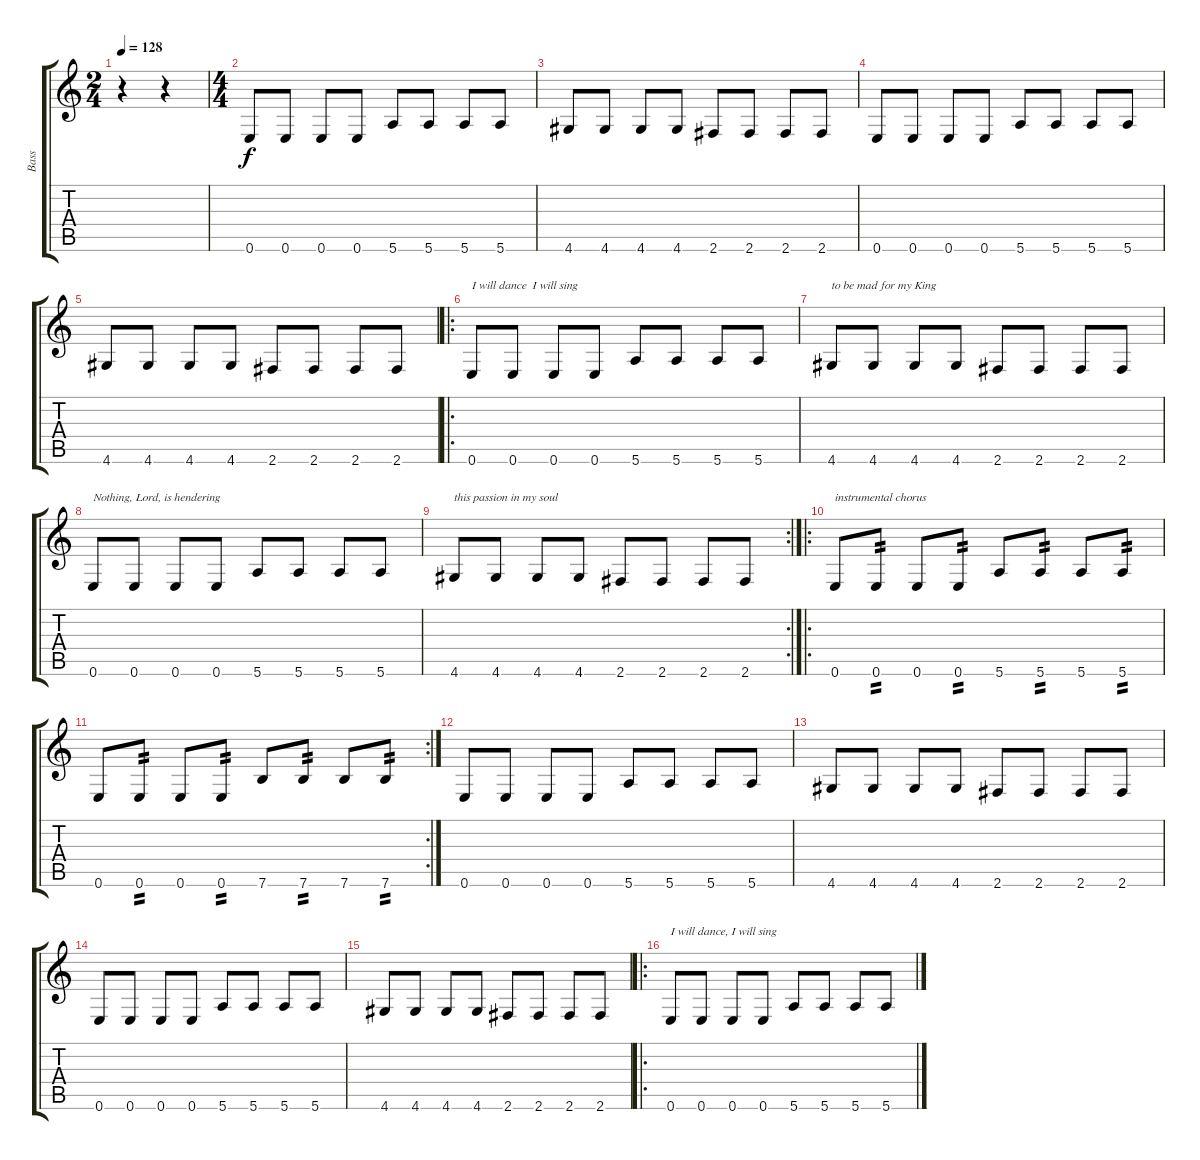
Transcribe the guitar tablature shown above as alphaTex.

\track ("Bass" "Bass") {instrument electricbasspick}
\staff {score tabs}
\tuning (E4 B3 G3 D3 A2 E2) {hide}
\ts (2 4)
\tempo 128
\clef g2
\ks c
r.4{dy f instrument electricbasspick} r.4 |
\ts (4 4)
0.6.8 0.6.8 0.6.8 0.6.8 5.6.8 5.6.8 5.6.8 5.6.8 |
4.6.8 4.6.8 4.6.8 4.6.8 2.6.8 2.6.8 2.6.8 2.6.8 |
0.6.8 0.6.8 0.6.8 0.6.8 5.6.8 5.6.8 5.6.8 5.6.8 |
4.6.8 4.6.8 4.6.8 4.6.8 2.6.8 2.6.8 2.6.8 2.6.8 |
\ro
0.6.8{txt "I will dance  I will sing"} 0.6.8 0.6.8 0.6.8 5.6.8 5.6.8 5.6.8 5.6.8 |
4.6.8{txt "to be mad for my King"} 4.6.8 4.6.8 4.6.8 2.6.8 2.6.8 2.6.8 2.6.8 |
0.6.8{txt "Nothing, Lord, is hendering"} 0.6.8 0.6.8 0.6.8 5.6.8 5.6.8 5.6.8 5.6.8 |
\rc 2
4.6.8{txt "this passion in my soul"} 4.6.8 4.6.8 4.6.8 2.6.8 2.6.8 2.6.8 2.6.8 |
\ro
0.6.8{txt "instrumental chorus"} 0.6.8{tp 2} 0.6.8 0.6.8{tp 2} 5.6.8 5.6.8{tp 2} 5.6.8 5.6.8{tp 2} |
\rc 2
0.6.8 0.6.8{tp 2} 0.6.8 0.6.8{tp 2} 7.6.8 7.6.8{tp 2} 7.6.8 7.6.8{tp 2} |
0.6.8 0.6.8 0.6.8 0.6.8 5.6.8 5.6.8 5.6.8 5.6.8 |
4.6.8 4.6.8 4.6.8 4.6.8 2.6.8 2.6.8 2.6.8 2.6.8 |
0.6.8 0.6.8 0.6.8 0.6.8 5.6.8 5.6.8 5.6.8 5.6.8 |
4.6.8 4.6.8 4.6.8 4.6.8 2.6.8 2.6.8 2.6.8 2.6.8 |
\ro
0.6.8{txt "I will dance, I will sing"} 0.6.8 0.6.8 0.6.8 5.6.8 5.6.8 5.6.8 5.6.8
